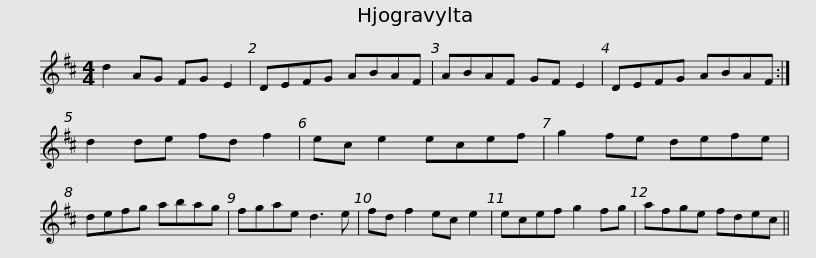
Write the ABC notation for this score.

X:1
L:1/8
M:4/4
I:linebreak $
K:D
V:1 treble
V:1
 d2 AG FG E2 | DEFG ABAF | ABAF GF E2 | DEFG ABAF :| d2 de fd f2 | %5
 ec e2 ecef |$ g2 fe defe | defg abag | fgae d3 e | fd f2 ec e2 | %10
 ecef g2 fg | afge fdec || %12
